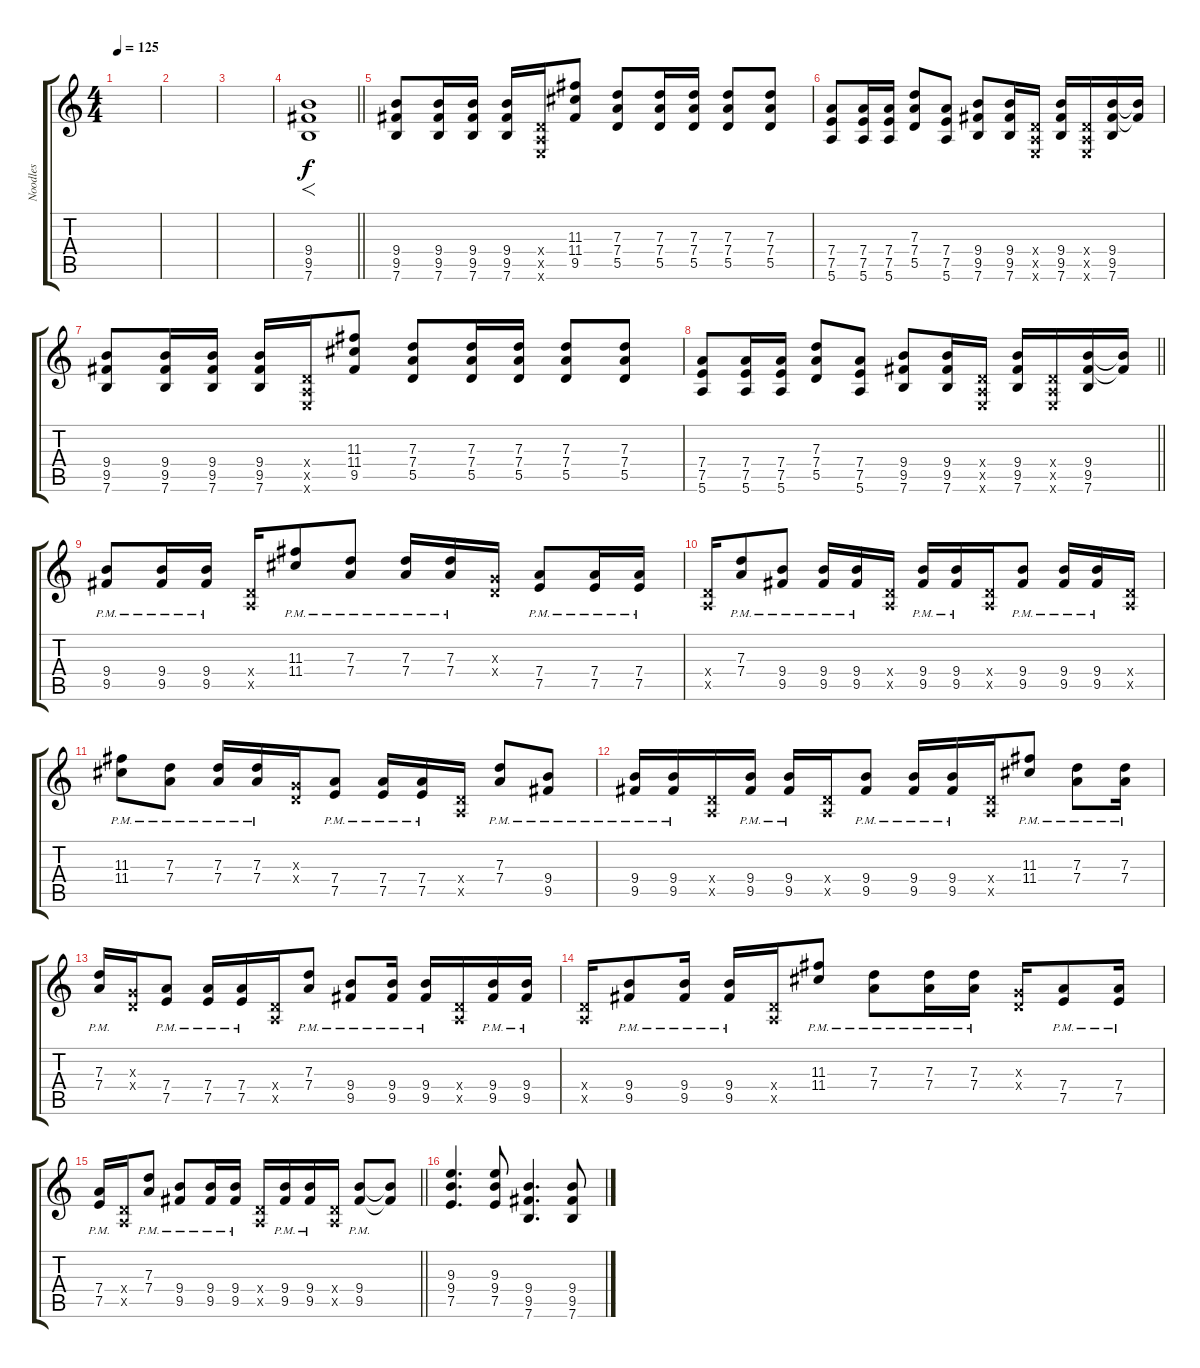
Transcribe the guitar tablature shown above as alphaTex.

\track ("Noodles" "Noodles") {instrument overdrivenguitar}
\staff {score tabs}
\tuning (E4 B3 G3 D3 A2 E2) {hide}
\ts (4 4)
\tempo 125
\clef g2
\ks c
|
|
|
\barLineRight lightlight
(9.4 9.5 7.6).1{f} |
(9.4 9.5 7.6).8 (9.4 9.5 7.6).16 (9.4 9.5 7.6).16 (9.4 9.5 7.6).16 (0.4{x} 0.5{x} 0.6{x}).16 (11.3 11.4 9.5).8 (7.3 7.4 5.5).8 (7.3 7.4 5.5).16 (7.3 7.4 5.5).16 (7.3 7.4 5.5).8 (7.3 7.4 5.5).8 |
(7.4 7.5 5.6).8 (7.4 7.5 5.6).16 (7.4 7.5 5.6).16 (7.3 7.4 5.5).8 (7.4 7.5 5.6).8 (9.4 9.5 7.6).8 (9.4 9.5 7.6).16 (0.4{x} 0.5{x} 0.6{x}).16 (9.4 9.5 7.6).16 (0.4{x} 0.5{x} 0.6{x}).16 (9.4 9.5 7.6).16 (9.4{t} 9.5{t}).16 |
(9.4 9.5 7.6).8 (9.4 9.5 7.6).16 (9.4 9.5 7.6).16 (9.4 9.5 7.6).16 (0.4{x} 0.5{x} 0.6{x}).16 (11.3 11.4 9.5).8 (7.3 7.4 5.5).8 (7.3 7.4 5.5).16 (7.3 7.4 5.5).16 (7.3 7.4 5.5).8 (7.3 7.4 5.5).8 |
\barLineRight lightlight
(7.4 7.5 5.6).8 (7.4 7.5 5.6).16 (7.4 7.5 5.6).16 (7.3 7.4 5.5).8 (7.4 7.5 5.6).8 (9.4 9.5 7.6).8 (9.4 9.5 7.6).16 (0.4{x} 0.5{x} 0.6{x}).16 (9.4 9.5 7.6).16 (0.4{x} 0.5{x} 0.6{x}).16 (9.4 9.5 7.6).16 (9.4{t} 9.5{t}).16 |
(9.4{pm} 9.5{pm}).8 (9.4{pm} 9.5{pm}).16 (9.4{pm} 9.5{pm}).16 (0.4{x} 0.5{x}).16 (11.3{pm} 11.4{pm}).8 (7.3{pm} 7.4{pm}).8 (7.3{pm} 7.4{pm}).16 (7.3{pm} 7.4{pm}).16 (0.3{x} 0.4{x}).16 (7.4{pm} 7.5{pm}).8 (7.4{pm} 7.5{pm}).16 (7.4{pm} 7.5{pm}).16 |
(0.4{x} 0.5{x}).16 (7.3{pm} 7.4{pm}).8 (9.4{pm} 9.5{pm}).8 (9.4{pm} 9.5{pm}).16 (9.4{pm} 9.5{pm}).16 (0.4{x} 0.5{x}).16 (9.4{pm} 9.5{pm}).16 (9.4{pm} 9.5{pm}).16 (0.4{x} 0.5{x}).16 (9.4{pm} 9.5{pm}).8 (9.4{pm} 9.5{pm}).16 (9.4{pm} 9.5{pm}).16 (0.4{x} 0.5{x}).16 |
(11.3{pm} 11.4{pm}).8 (7.3{pm} 7.4{pm}).8 (7.3{pm} 7.4{pm}).16 (7.3{pm} 7.4{pm}).16 (0.3{x} 0.4{x}).16 (7.4{pm} 7.5{pm}).8 (7.4{pm} 7.5{pm}).16 (7.4{pm} 7.5{pm}).16 (0.4{x} 0.5{x}).16 (7.3{pm} 7.4{pm}).8 (9.4{pm} 9.5{pm}).8 |
(9.4{pm} 9.5{pm}).16 (9.4{pm} 9.5{pm}).16 (0.4{x} 0.5{x}).16 (9.4{pm} 9.5{pm}).16 (9.4{pm} 9.5{pm}).16 (0.4{x} 0.5{x}).16 (9.4{pm} 9.5{pm}).8 (9.4{pm} 9.5{pm}).16 (9.4{pm} 9.5{pm}).16 (0.4{x} 0.5{x}).16 (11.3{pm} 11.4{pm}).8 (7.3{pm} 7.4{pm}).8 (7.3{pm} 7.4{pm}).16 |
(7.3{pm} 7.4{pm}).16 (0.3{x} 0.4{x}).16 (7.4{pm} 7.5{pm}).8 (7.4{pm} 7.5{pm}).16 (7.4{pm} 7.5{pm}).16 (0.4{x} 0.5{x}).16 (7.3{pm} 7.4{pm}).8 (9.4{pm} 9.5{pm}).8 (9.4{pm} 9.5{pm}).16 (9.4{pm} 9.5{pm}).16 (0.4{x} 0.5{x}).16 (9.4{pm} 9.5{pm}).16 (9.4{pm} 9.5{pm}).16 |
(0.4{x} 0.5{x}).16 (9.4{pm} 9.5{pm}).8 (9.4{pm} 9.5{pm}).16 (9.4{pm} 9.5{pm}).16 (0.4{x} 0.5{x}).16 (11.3{pm} 11.4{pm}).8 (7.3{pm} 7.4{pm}).8 (7.3{pm} 7.4{pm}).16 (7.3{pm} 7.4{pm}).16 (0.3{x} 0.4{x}).16 (7.4{pm} 7.5{pm}).8 (7.4{pm} 7.5{pm}).16 |
\barLineRight lightlight
(7.4{pm} 7.5{pm}).16 (0.4{x} 0.5{x}).16 (7.3{pm} 7.4{pm}).8 (9.4{pm} 9.5{pm}).8 (9.4{pm} 9.5{pm}).16 (9.4{pm} 9.5{pm}).16 (0.4{x} 0.5{x}).16 (9.4{pm} 9.5{pm}).16 (9.4{pm} 9.5{pm}).16 (0.4{x} 0.5{x}).16 (9.4{pm} 9.5{pm}).8 (9.4{t} 9.5{t}).8 |
(9.3 9.4 7.5).4{d} (9.3 9.4 7.5).8 (9.4 9.5 7.6).4{d} (9.4{sl} 9.5{sl} 7.6{sl}).8
